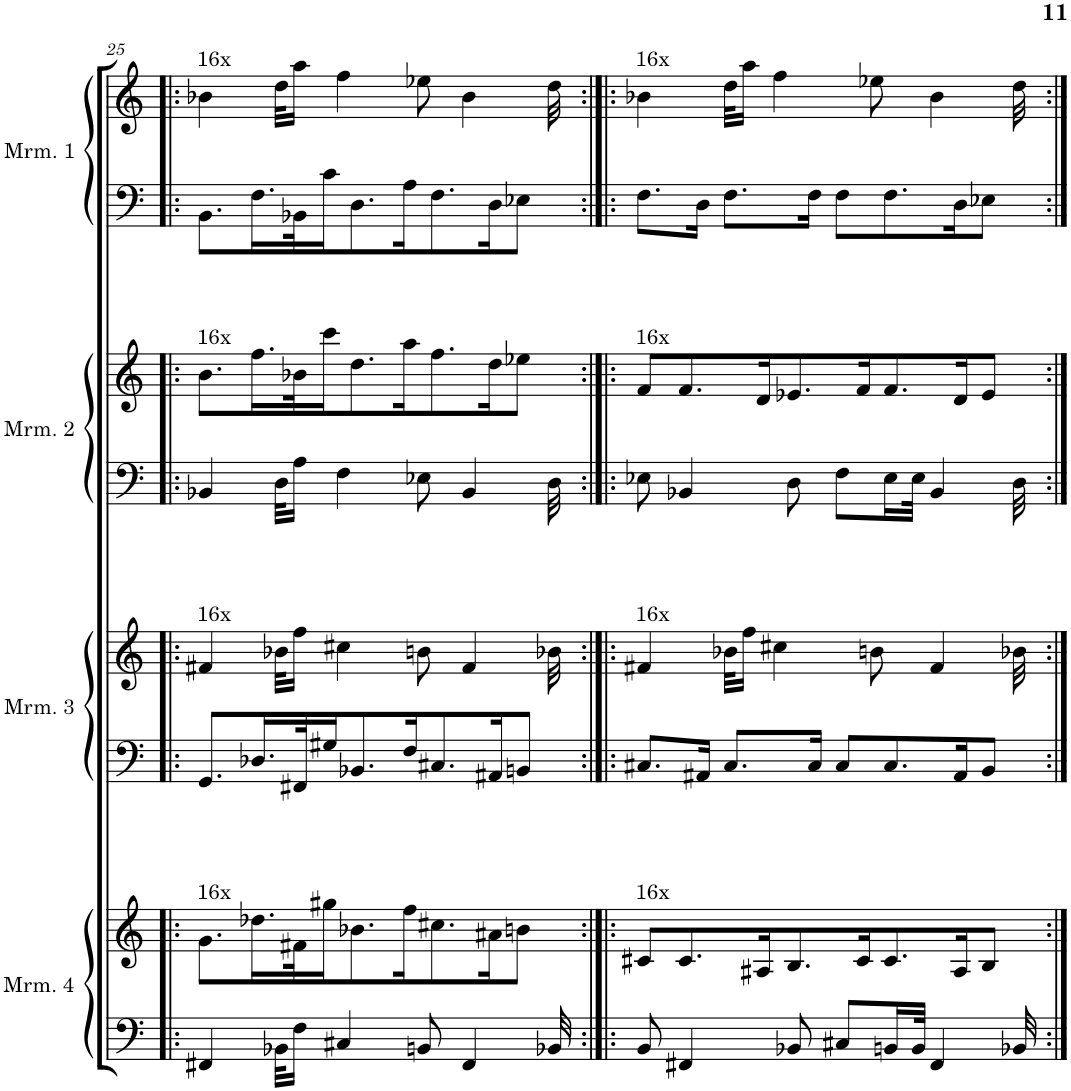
**kern	**kern	**kern	**kern	**kern	**kern	**kern	**kern
*part8	*part7	*part6	*part5	*part4	*part3	*part2	*part1
*staff8	*staff7	*staff6	*staff5	*staff4	*staff3	*staff2	*staff1
*I"Marimba 4	*I"Marimba 4	*I"Marimba 3	*I"Marimba 3	*I"Marimba 2	*I"Marimba 2	*I"Marimba 1	*I"Marimba 1
*I'Mrm. 4	*I'Mrm. 4	*I'Mrm. 3	*I'Mrm. 3	*I'Mrm. 2	*I'Mrm. 2	*I'Mrm. 1	*I'Mrm. 1
!!LO:PB:g=z
*clefF4	*clefG2	*clefF4	*clefG2	*clefF4	*clefG2	*clefF4	*clefG2
*k[]	*k[]	*k[]	*k[]	*k[]	*k[]	*k[]	*k[]
*M4/4	*M4/4	*M4/4	*M4/4	*M4/4	*M4/4	*M4/4	*M4/4
=25!|:	=25!|:	=25!|:	=25!|:	=25!|:	=25!|:	=25!|:	=25!|:
!	!	!	!	!	!	!	!LO:TX:a:t=16x
!	!	!	!	!	!LO:TX:a:t=16x	!	!
!	!	!	!LO:TX:a:t=16x	!	!	!	!
!	!LO:TX:a:t=16x	!	!	!	!	!	!
4FF#X/	8.g\L	8.GG/L	4f#X/	4BB-X/	8.b\L	8.BB\L	4b-X\
.	16.dd-X\L	16.D-X/L	.	.	16.ff\L	16.F\L	.
32BB-X\KLL	.	.	32b-X\KLL	32D\KLL	.	.	32dd\KLL
16F\JJ	32f#X\K	32FF#X/K	16ff\JJ	16A\JJ	32b-X\K	32BB-X\K	16aa\JJ
.	16gg#X\J	16G#X/J	.	.	16ccc\J	16c\J	.
4C#X/	.	.	4cc#X\	4F\	.	.	4ff\
.	8.b-X\	8.BB-X/	.	.	8.dd\	8.D\	.
.	16ff\K	16F/K	.	.	16aa\K	16A\K	.
8BBn/	.	.	8bn\	8E-X\	.	.	8ee-X\
.	8.cc#X\	8.C#X/	.	.	8.ff\	8.F\	.
4FF#/	.	.	4f#/	4BB-/	.	.	4b-\
.	16a#X\K	16AA#X/K	.	.	16dd\K	16D\K	.
.	8bn\J	8BBn/J	.	.	8ee-X\J	8E-X\J	.
32BB-X/	.	.	32b-X\	32D\	.	.	32dd\
=26:|!|:	=26:|!|:	=26:|!|:	=26:|!|:	=26:|!|:	=26:|!|:	=26:|!|:	=26:|!|:
!	!	!	!	!	!	!	!LO:TX:a:t=16x
!	!	!	!	!	!LO:TX:a:t=16x	!	!
!	!	!	!LO:TX:a:t=16x	!	!	!	!
!	!LO:TX:a:t=16x	!	!	!	!	!	!
8BB/	8c#X/L	8.C#X/L	4f#X/	8E-X\	8f/L	8.F\L	4b-X\
4FF#X/	8.c#/	.	.	4BB-X/	8.f/	.	.
.	.	16AA#X/Jk	.	.	.	16D\Jk	.
.	.	8.C#/L	32b-X\KLL	.	.	8.F\L	32dd\KLL
.	.	.	16ff\JJ	.	.	.	16aa\JJ
.	16A#X/K	.	.	.	16d/K	.	.
.	.	.	4cc#X\	.	.	.	4ff\
8BB-X/	8.B/	.	.	8D\	8.e-X/	.	.
.	.	16C#/Jk	.	.	.	16F\Jk	.
8C#X/L	.	8C#/L	.	8F\L	.	8F\L	.
.	16c#/K	.	.	.	16f/K	.	.
.	.	.	8bn\	.	.	.	8ee-X\
16BBn/L	8.c#/	8.C#/	.	16E-\L	8.f/	8.F\	.
32BB/JJk	.	.	.	32E-\JJk	.	.	.
4FF#/	.	.	4f#/	4BB-/	.	.	4b-\
.	16A#/K	16AA#/K	.	.	16d/K	16D\K	.
.	8B/J	8BB/J	.	.	8e-/J	8E-X\J	.
32BB-X/	.	.	32b-X\	32D\	.	.	32dd\
=:|!	=:|!	=:|!	=:|!	=:|!	=:|!	=:|!	=:|!
*-	*-	*-	*-	*-	*-	*-	*-
